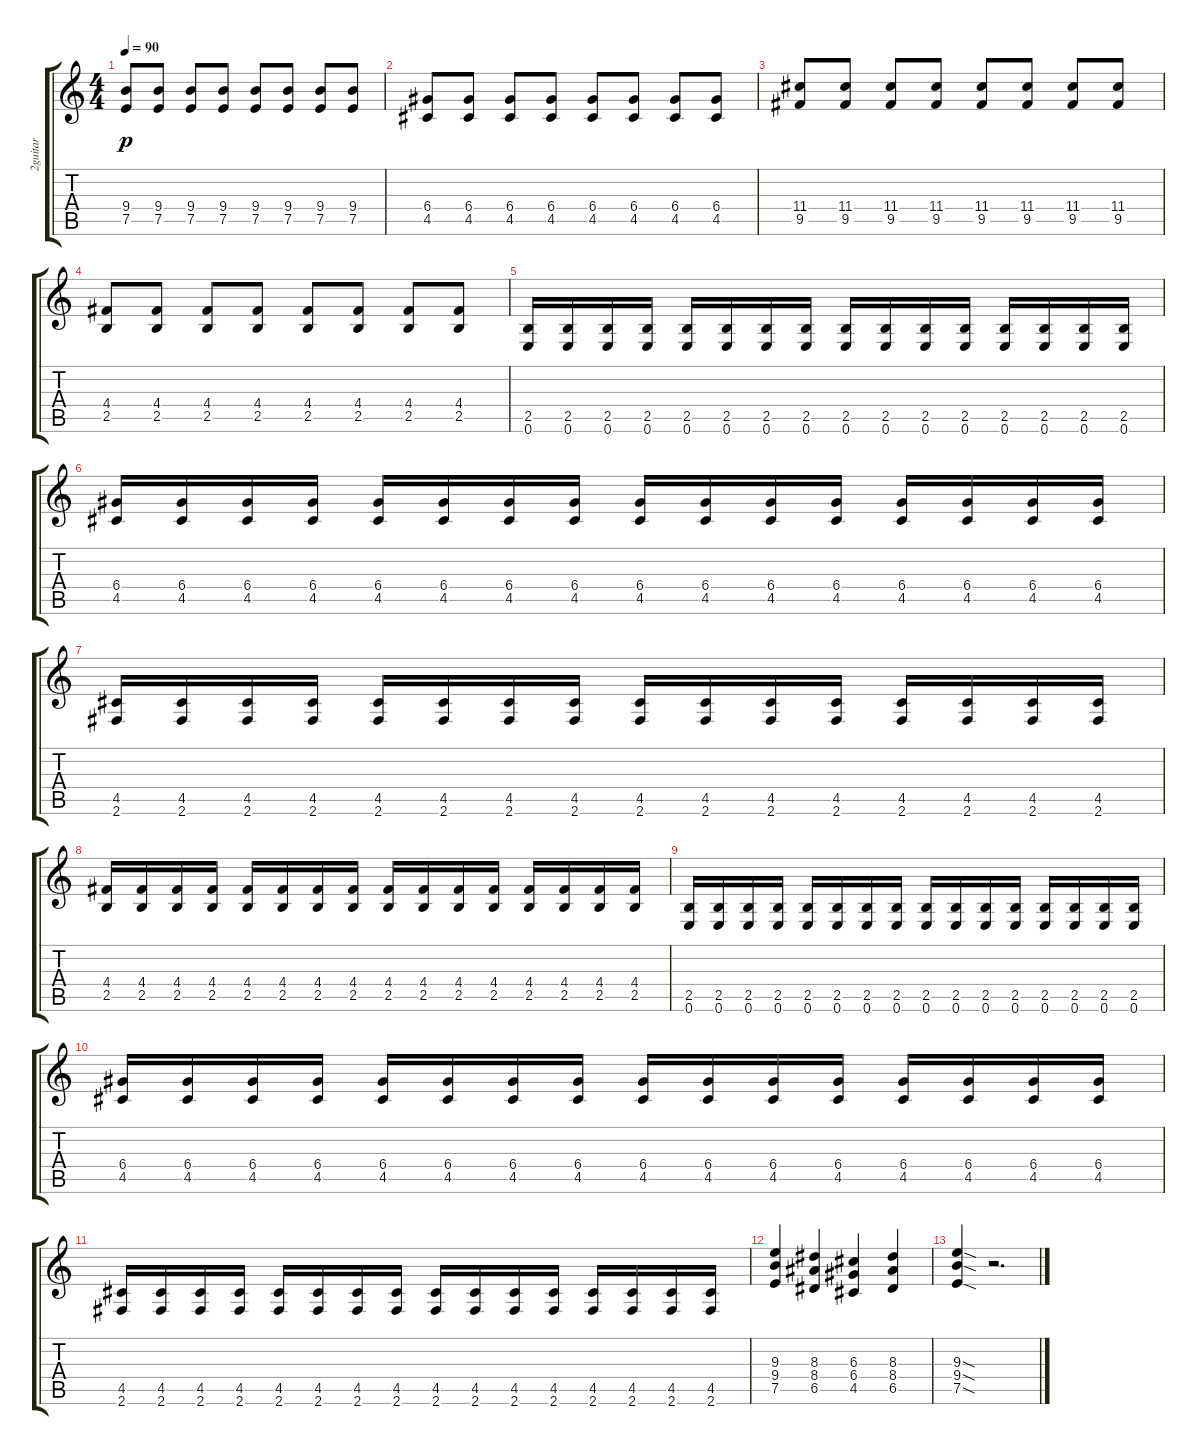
\track ("2guitar" "2guitar") {instrument overdrivenguitar}
\staff {score tabs}
\tuning (E4 B3 G3 D3 A2 E2) {hide}
\ts (4 4)
\tempo 90
\clef g2
\ks c
(9.4 7.5).8{dy p} (9.4 7.5).8 (9.4 7.5).8 (9.4 7.5).8 (9.4 7.5).8 (9.4 7.5).8 (9.4 7.5).8 (9.4 7.5).8 |
(6.4 4.5).8 (6.4 4.5).8 (6.4 4.5).8 (6.4 4.5).8 (6.4 4.5).8 (6.4 4.5).8 (6.4 4.5).8 (6.4 4.5).8 |
(11.4 9.5).8 (11.4 9.5).8 (11.4 9.5).8 (11.4 9.5).8 (11.4 9.5).8 (11.4 9.5).8 (11.4 9.5).8 (11.4 9.5).8 |
(4.4 2.5).8 (4.4 2.5).8 (4.4 2.5).8 (4.4 2.5).8 (4.4 2.5).8 (4.4 2.5).8 (4.4 2.5).8 (4.4 2.5).8 |
(2.5 0.6).16 (2.5 0.6).16 (2.5 0.6).16 (2.5 0.6).16 (2.5 0.6).16 (2.5 0.6).16 (2.5 0.6).16 (2.5 0.6).16 (2.5 0.6).16 (2.5 0.6).16 (2.5 0.6).16 (2.5 0.6).16 (2.5 0.6).16 (2.5 0.6).16 (2.5 0.6).16 (2.5 0.6).16 |
(6.4 4.5).16 (6.4 4.5).16 (6.4 4.5).16 (6.4 4.5).16 (6.4 4.5).16 (6.4 4.5).16 (6.4 4.5).16 (6.4 4.5).16 (6.4 4.5).16 (6.4 4.5).16 (6.4 4.5).16 (6.4 4.5).16 (6.4 4.5).16 (6.4 4.5).16 (6.4 4.5).16 (6.4 4.5).16 |
(4.5 2.6).16 (4.5 2.6).16 (4.5 2.6).16 (4.5 2.6).16 (4.5 2.6).16 (4.5 2.6).16 (4.5 2.6).16 (4.5 2.6).16 (4.5 2.6).16 (4.5 2.6).16 (4.5 2.6).16 (4.5 2.6).16 (4.5 2.6).16 (4.5 2.6).16 (4.5 2.6).16 (4.5 2.6).16 |
(4.4 2.5).16 (4.4 2.5).16 (4.4 2.5).16 (4.4 2.5).16 (4.4 2.5).16 (4.4 2.5).16 (4.4 2.5).16 (4.4 2.5).16 (4.4 2.5).16 (4.4 2.5).16 (4.4 2.5).16 (4.4 2.5).16 (4.4 2.5).16 (4.4 2.5).16 (4.4 2.5).16 (4.4 2.5).16 |
(2.5 0.6).16 (2.5 0.6).16 (2.5 0.6).16 (2.5 0.6).16 (2.5 0.6).16 (2.5 0.6).16 (2.5 0.6).16 (2.5 0.6).16 (2.5 0.6).16 (2.5 0.6).16 (2.5 0.6).16 (2.5 0.6).16 (2.5 0.6).16 (2.5 0.6).16 (2.5 0.6).16 (2.5 0.6).16 |
(6.4 4.5).16 (6.4 4.5).16 (6.4 4.5).16 (6.4 4.5).16 (6.4 4.5).16 (6.4 4.5).16 (6.4 4.5).16 (6.4 4.5).16 (6.4 4.5).16 (6.4 4.5).16 (6.4 4.5).16 (6.4 4.5).16 (6.4 4.5).16 (6.4 4.5).16 (6.4 4.5).16 (6.4 4.5).16 |
(4.5 2.6).16 (4.5 2.6).16 (4.5 2.6).16 (4.5 2.6).16 (4.5 2.6).16 (4.5 2.6).16 (4.5 2.6).16 (4.5 2.6).16 (4.5 2.6).16 (4.5 2.6).16 (4.5 2.6).16 (4.5 2.6).16 (4.5 2.6).16 (4.5 2.6).16 (4.5 2.6).16 (4.5 2.6).16 |
(9.3 9.4 7.5).4 (8.3 8.4 6.5).4 (6.3 6.4 4.5).4 (8.3 8.4 6.5).4 |
(9.3{sod} 9.4{sod} 7.5{sod}).4 r.2{d}
